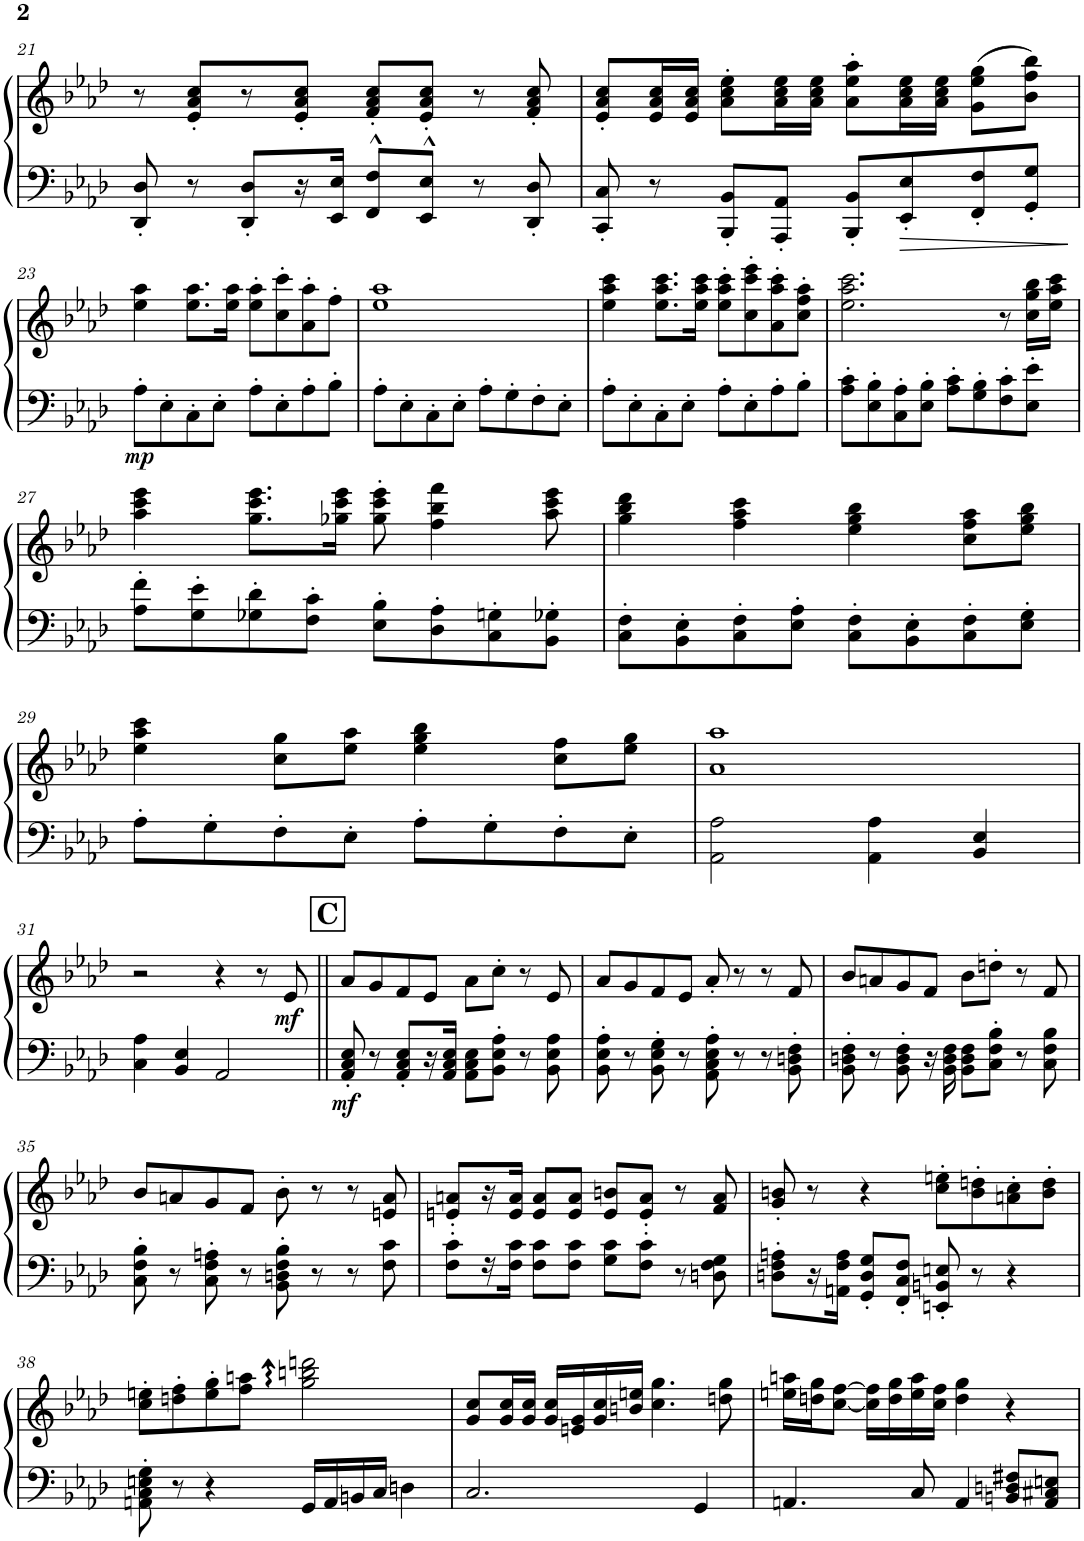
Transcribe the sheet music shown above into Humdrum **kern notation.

**kern	**kern	**dynam
*part1	*part1	*part1
*staff2	*staff1	*staff1/2
*I"Piano	*	*
*I'Pno.	*	*
!!LO:PB:g=z
*clefF4	*clefG2	*
*k[b-e-a-d-]	*k[b-e-a-d-]	*
*M4/4	*M4/4	*
=21	=21	=21
8DD-/' 8D-/'	8r	.
8r	8e-/' 8a-/' 8cc/'L	.
8DD-/' 8D-/'L	8r	.
16r	8e-/' 8a-/' 8cc/'J	.
16EE-/ 16E-/JJ	.	.
8FF/^^ 8F/^^L	8f/' 8a-/' 8cc/'L	.
8EE-/^^ 8E-/^^J	8e-/' 8a-/' 8cc/'J	.
8r	8r	.
8DD-/' 8D-/'	8f/' 8a-/' 8cc/'	.
=22	=22	=22
8CC/' 8C/'	8e-/' 8a-/' 8cc/'L	.
8r	16e-/ 16a-/ 16cc/L	.
.	16e-/ 16a-/ 16cc/JJ	.
8BBB-/' 8BB-/'L	8a-\' 8cc\' 8ee-\'L	.
8AAA-/' 8AA-/'J	16a-\ 16cc\ 16ee-\L	.
.	16a-\ 16cc\ 16ee-\JJ	.
8BBB-/' 8BB-/'L	8a-\' 8ee-\' 8aa-\'L	.
8EE-/' 8E-/'	16a-\ 16cc\ 16ee-\L	.
.	16a-\ 16cc\ 16ee-\JJ	.
8FF/' 8F/'	(8g\ 8ee-\ 8gg\L	.
8GG/' 8G/'J	8b-\ 8ff\ 8bb-\J)	.
!!LO:LB:g=z
=23	=23	=23
!	!	!LO:DY:b=2
8A-'\L	4ee-\ 4aa-\	mp
8E-'\	.	.
8C'\	8.ee-\ 8.aa-\L	.
8E-'\J	.	.
.	16ee-\ 16aa-\Jk	.
8A-'\L	8ee-\' 8aa-\'L	.
8E-'\	8cc\' 8ccc\'	.
8A-'\	8a-\' 8aa-\'	.
8B-'\J	8ff'\J	.
=24	=24	=24
8A-'\L	1ee- 1aa-	.
8E-'\	.	.
8C'\	.	.
8E-'\J	.	.
8A-'\L	.	.
8G'\	.	.
8F'\	.	.
8E-'\J	.	.
=25	=25	=25
8A-'\L	4ee-\ 4aa-\ 4ccc\	.
8E-'\	.	.
8C'\	8.ee-\ 8.aa-\ 8.ccc\L	.
8E-'\J	.	.
.	16ee-\ 16aa-\ 16ccc\Jk	.
8A-'\L	8ee-\' 8aa-\' 8ccc\'L	.
8E-'\	8cc\' 8ccc\' 8eee-\'	.
8A-'\	8a-\' 8aa-\' 8ccc\'	.
8B-'\J	8cc\' 8ff\' 8aa-\'J	.
=26	=26	=26
8A-\' 8c\'L	2.ee-\ 2.aa-\ 2.ccc\	.
8E-\' 8B-\'	.	.
8C\' 8A-\'	.	.
8E-\' 8B-\'J	.	.
8A-\' 8c\'L	.	.
8G\' 8B-\'	.	.
8F\' 8c\'	8r	.
8E-\' 8e-\'J	16cc\ 16gg\ 16bb-\LL	.
.	16ee-\ 16aa-\ 16ccc\JJ	.
!!LO:LB:g=z
=27	=27	=27
8A-\' 8f\'L	4aa-\ 4ccc\ 4eee-\	.
8G\' 8e-\'	.	.
8G-X\' 8d-\'	8.gg\ 8.ccc\ 8.eee-\L	.
8F\' 8c\'J	.	.
.	16gg-X\ 16ccc\ 16eee-\Jk	.
8E-\' 8B-\'L	8gg-\' 8ccc\' 8eee-\'	.
8D-\' 8A-\'	4ff\ 4bb-\ 4fff\	.
8C\' 8Gn\'	.	.
8BB-\' 8G-X\'J	8aa-\ 8ccc\ 8eee-\	.
=28	=28	=28
8C\' 8F\'L	4gg\ 4bb-\ 4ddd-\	.
8BB-\' 8E-\'	.	.
8C\' 8F\'	4ff\ 4aa-\ 4ccc\	.
8E-\' 8A-\'J	.	.
8C\' 8F\'L	4ee-\ 4gg\ 4bb-\	.
8BB-\' 8E-\'	.	.
8C\' 8F\'	8cc\ 8ff\ 8aa-\L	.
8E-\' 8G\'J	8ee-\ 8gg\ 8bb-\J	.
!!LO:LB:g=z
=29	=29	=29
8A-'\L	4ee-\ 4aa-\ 4ccc\	.
8G'\	.	.
8F'\	8cc\ 8gg\L	.
8E-'\J	8ee-\ 8aa-\J	.
8A-'\L	4ee-\ 4gg\ 4bb-\	.
8G'\	.	.
8F'\	8cc\ 8ff\L	.
8E-'\J	8ee-\ 8gg\J	.
=30	=30	=30
2AA-\ 2A-\	1a- 1aa-	.
4AA-\ 4A-\	.	.
4BB-/ 4E-/	.	.
!!LO:LB:g=z
=31	=31	=31
4C\ 4A-\	2r	.
4BB-/ 4E-/	.	.
2AA-/	4r	.
.	8r	.
!	!	!LO:DY:b
.	8e-/	mf
!!LO:REH:place=s1:a:B:cj:fs=14:t=C
=32||	=32||	=32||
!	!	!LO:DY:b=2
8AA-/' 8C/' 8E-/'	8a-/L	mf
8r	8g/	.
8AA-/' 8C/' 8E-/'L	8f/	.
16r	8e-/J	.
16AA-/ 16C/ 16E-/JJ	.	.
8AA-\ 8C\ 8E-\L	8a-\L	.
8BB-\' 8E-\' 8A-\'J	8cc'\J	.
8r	8r	.
8BB-\ 8E-\ 8A-\	8e-/	.
=33	=33	=33
8BB-\' 8E-\' 8A-\'	8a-/L	.
8r	8g/	.
8BB-\' 8E-\' 8G\'	8f/	.
8r	8e-/J	.
8AA-\' 8C\' 8E-\' 8A-\'	8a-'/	.
8r	8r	.
8r	8r	.
8BB-\' 8Dn\' 8F\'	8f/	.
=34	=34	=34
8BB-\' 8Dn\' 8F\'	8b-/L	.
8r	8an/	.
8BB-\' 8D\' 8F\'	8g/	.
16r	8f/J	.
16BB-\ 16D\ 16F\	.	.
8BB-\ 8D\ 8F\L	8b-\L	.
8C\' 8F\' 8B-\'J	8ddn'\J	.
8r	8r	.
8C\ 8F\ 8B-\	8f/	.
!!LO:LB:g=z
=35	=35	=35
8C\' 8F\' 8B-\'	8b-/L	.
8r	8an/	.
8C\' 8F\' 8An\'	8g/	.
8r	8f/J	.
8BB-\' 8Dn\' 8F\' 8B-\'	8b-'\	.
8r	8r	.
8r	8r	.
8F\ 8c\	8en/ 8a/	.
=36	=36	=36
8F\' 8c\'L	8en/' 8an/'L	.
16r	16r	.
16F\ 16c\JJ	16e/ 16a/JJ	.
8F\ 8c\L	8e/ 8a/L	.
8F\ 8c\J	8e/ 8a/J	.
8G\ 8c\L	8e/ 8bn/L	.
8F\' 8c\'J	8e/' 8a/'J	.
8r	8r	.
8Dn\ 8F\ 8G\	8f/ 8a/	.
=37	=37	=37
8Dn\' 8F\' 8An\'L	8g/' 8bn/'	.
16r	8r	.
16AAn\ 16F\ 16A\JJ	.	.
8GG/' 8D/' 8G/'L	4r	.
8FF/' 8C/' 8F/'J	.	.
8EEn/' 8BBn/' 8En/'	8cc\' 8een\'L	.
8r	8b\' 8ddn\'	.
4r	8an\' 8cc\'	.
.	8b\' 8dd\'J	.
!!LO:LB:g=z
=38	=38	=38
8AAn\' 8C\' 8En\' 8G\'	8cc\' 8een\'L	.
8r	8ddn\' 8ff\'	.
4r	8ee\' 8gg\'	.
.	8ff\ 8aan\J	.
16GG/LL	2gg\: 2bbn\: 2dddn\:	.
16AA/	.	.
16BBn/	.	.
16C/JJ	.	.
4Dn\	.	.
=39	=39	=39
2.C/	8g/ 8cc/L	.
.	16g/ 16cc/L	.
.	16g/ 16cc/JJ	.
.	16g/ 16cc/LL	.
.	16en/ 16g/	.
.	16g/ 16cc/	.
.	16bn/ 16een/JJ	.
.	4.cc\ 4.gg\	.
4GG/	.	.
.	8ddn\ 8gg\	.
=40	=40	=40
4.AAn/	16een\ 16aan\LL	.
.	16ddn\ 16gg\J	.
.	[8cc\ [8ff\J	.
.	16cc\] 16ff\]LL	.
.	16dd\ 16gg\	.
8C/	16ee\ 16aa\	.
.	16cc\ 16ff\JJ	.
4AA/	4dd\ 4gg\	.
8BBn/ 8Dn/ 8F#X/L	4r	.
8AA/ 8C#X/ 8En/J	.	.
=	=	=
*-	*-	*-
